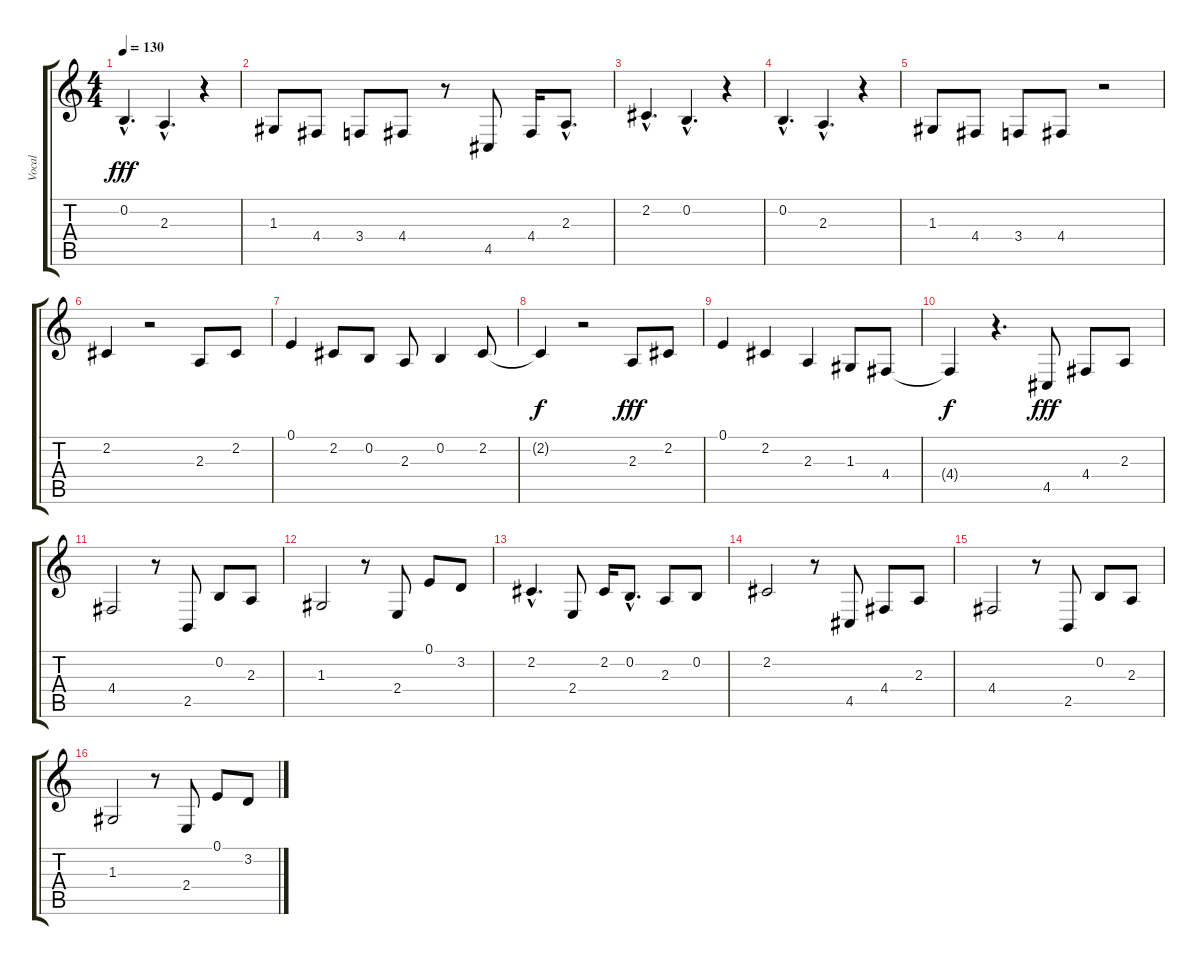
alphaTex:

\track ("Vocal" "Vocal") {instrument clarinet}
\staff {score tabs}
\tuning (E4 B3 G3 D3 A2 E2) {hide}
\ts (4 4)
\tempo 130
\clef g2
\ks c
0.2{hac}.4{d dy fff} 2.3{hac}.4{d} r.4 |
1.3.8 4.4.8 3.4.8 4.4.8 r.8 4.5.8 4.4.16 2.3{hac}.8{d} |
2.2{hac}.4{d} 0.2{hac}.4{d} r.4 |
0.2{hac}.4{d} 2.3{hac}.4{d} r.4 |
1.3.8 4.4.8 3.4.8 4.4.8 r.2 |
2.2.4 r.2 2.3.8 2.2.8 |
0.1.4 2.2.8 0.2.8 2.3.8 0.2.4 2.2.8 |
2.2{t}.4{dy f} r.2 2.3.8{dy fff} 2.2.8 |
0.1.4 2.2.4 2.3.4 1.3.8 4.4.8 |
4.4{t}.4{dy f} r.4{d} 4.5.8{dy fff} 4.4.8 2.3.8 |
4.4.2 r.8 2.5.8 0.2.8 2.3.8 |
1.3.2 r.8 2.4.8 0.1.8 3.2.8 |
2.2{hac}.4{d} 2.4.8 2.2.16 0.2{hac}.8{d} 2.3.8 0.2.8 |
2.2.2 r.8 4.5.8 4.4.8 2.3.8 |
4.4.2 r.8 2.5.8 0.2.8 2.3.8 |
1.3.2 r.8 2.4.8 0.1.8 3.2.8
